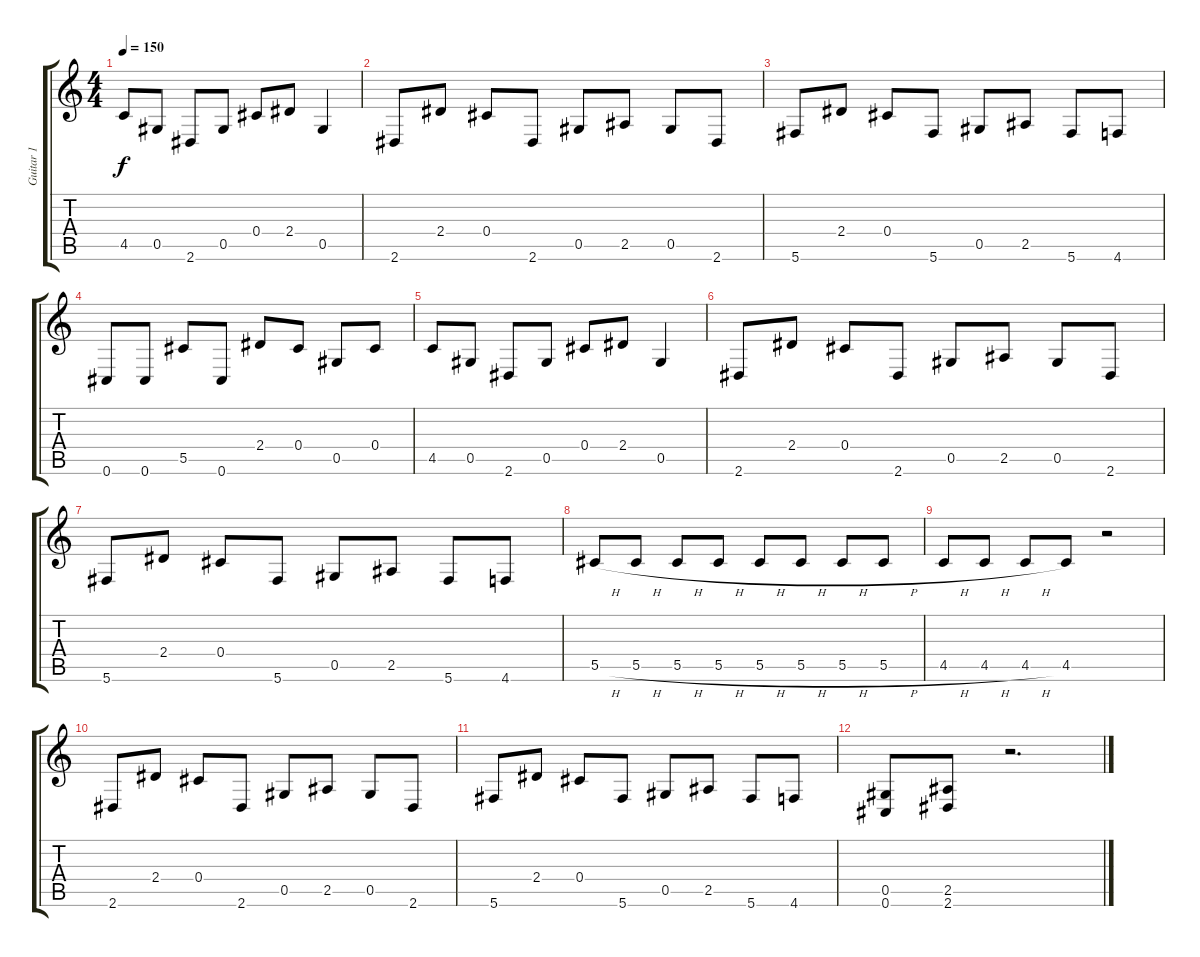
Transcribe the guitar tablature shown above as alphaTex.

\track ("Guitar 1" "Guitar 1") {instrument distortionguitar}
\staff {score tabs}
\tuning (Eb4 Bb3 Gb3 Db3 Ab2 Db2) {hide}
\ts (4 4)
\tempo 150
\clef g2
\ks c
4.5.8{dy f} 0.5.8 2.6.8 0.5.8 0.4.8 2.4.8 0.5.4 |
2.6.8 2.4.8 0.4.8 2.6.8 0.5.8 2.5.8 0.5.8 2.6.8 |
5.6.8 2.4.8 0.4.8 5.6.8 0.5.8 2.5.8 5.6.8 4.6.8 |
0.6.8 0.6.8 5.5.8 0.6.8 2.4.8 0.4.8 0.5.8 0.4.8 |
4.5.8 0.5.8 2.6.8 0.5.8 0.4.8 2.4.8 0.5.4 |
2.6.8 2.4.8 0.4.8 2.6.8 0.5.8 2.5.8 0.5.8 2.6.8 |
5.6.8 2.4.8 0.4.8 5.6.8 0.5.8 2.5.8 5.6.8 4.6.8 |
5.5{h}.8 5.5{h}.8 5.5{h}.8 5.5{h}.8 5.5{h}.8 5.5{h}.8 5.5{h}.8 5.5{h}.8 |
4.5{h}.8 4.5{h}.8 4.5{h}.8 4.5.8 r.2 |
2.6.8 2.4.8 0.4.8 2.6.8 0.5.8 2.5.8 0.5.8 2.6.8 |
5.6.8 2.4.8 0.4.8 5.6.8 0.5.8 2.5.8 5.6.8 4.6.8 |
(0.5 0.6).8 (2.5 2.6).8 r.2{d}
